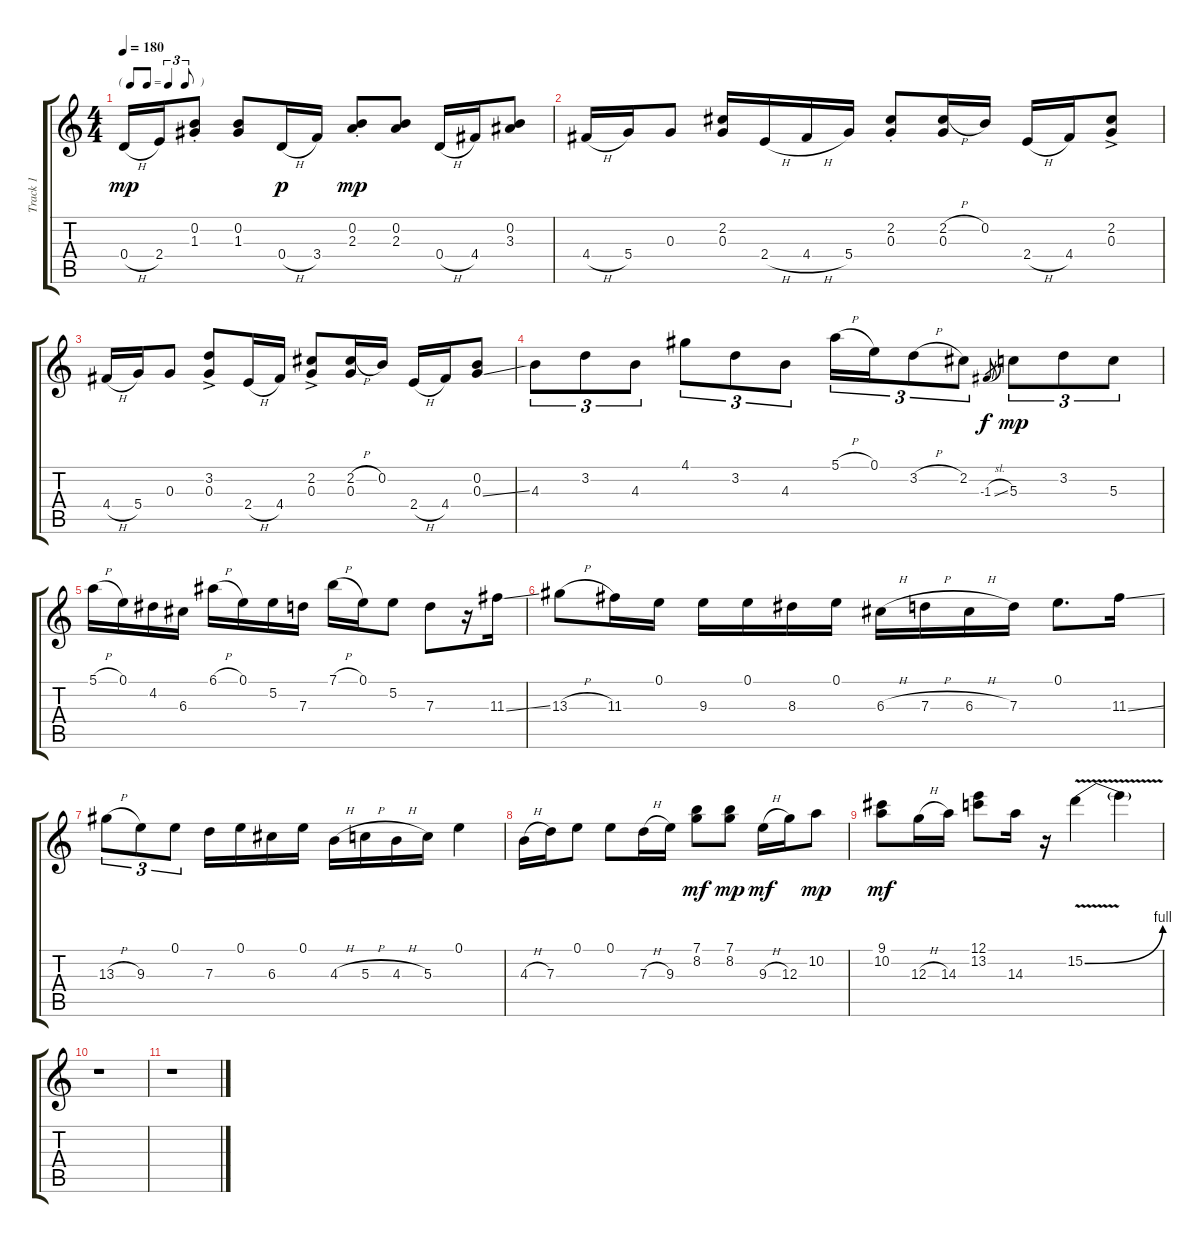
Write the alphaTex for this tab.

\track ("Track 1" "Track 1") {instrument electricguitarclean}
\staff {score tabs}
\tuning (E4 B3 G3 D3 A2 E2) {hide}
\ts (4 4)
\tf triplet8th
\tempo 180
\clef g2
\ks c
0.4{h}.16{dy mp} 2.4.16 (0.2{st} 1.3).8 (0.2 1.3).8 0.4{h}.16{dy p} 3.4.16 (0.2{st} 2.3{st}).8{dy mp} (0.2 2.3).8 0.4{h}.16 4.4.16 (0.2 3.3).8 |
4.4{h}.16 5.4.16 0.3.8 (2.2 0.3).16 2.4{h}.16 4.4{h}.16 5.4.16 (2.2{st} 0.3{st}).8 (2.2{h} 0.3).16 0.2.16 2.4{h}.16 4.4.16 (2.2{ac} 0.3{ac}).8 |
4.4{h}.16 5.4.16 0.3.8 (3.2{ac} 0.3{ac}).8 2.4{h}.16 4.4.16 (2.2{ac} 0.3{ac}).8 (2.2{h} 0.3).16 0.2.16 2.4{h}.16 4.4.16 (0.2 0.3{ss}).8 |
4.3.8{tu (3 2)} 3.2.8{tu (3 2)} 4.3.8{tu (3 2)} 4.1.8{tu (3 2)} 3.2.8{tu (3 2)} 4.3.8{tu (3 2)} 5.1{h}.16{tu (3 2)} 0.1.16{tu (3 2)} 3.2{h}.8{tu (3 2)} 2.2.8{tu (3 2)} -1.3{sl}.8{gr dy f} 5.3.8{tu (3 2) dy mp} 3.2.8{tu (3 2)} 5.3.8{tu (3 2)} |
5.1{h}.16 0.1.16 4.2.16 6.3.16 6.1{h}.16 0.1.16 5.2.16 7.3.16 7.1{h}.16 0.1.16 5.2.8 7.3.8 r.16 11.3{ss}.16 |
13.3{h}.8 11.3.16 0.1.16 9.3.16 0.1.16 8.3.16 0.1.16 6.3{h}.16 7.3{h}.16 6.3{h}.16 7.3.16 0.1.8{d} 11.3{ss}.16 |
13.3{h}.8{tu (3 2)} 9.3.8{tu (3 2)} 0.1.8{tu (3 2)} 7.3.16 0.1.16 6.3.16 0.1.16 4.3{h}.16 5.3{h}.16 4.3{h}.16 5.3.16 0.1.4 |
4.3{h}.16 7.3.16 0.1.8 0.1.8 7.3{h}.16 9.3.16 (7.1 8.2).8{dy mf} (7.1 8.2).8{dy mp} 9.3{h}.16{dy mf} 12.3.16 10.2.8{dy mp} |
(9.1 10.2).8{dy mf} 12.3{h}.16 14.3.16 (12.1 13.2).8 14.3.16 r.16 15.2{be (bend 0 0 60 4) v}.4 15.2{t}.4 |
r.1 |
r.1
